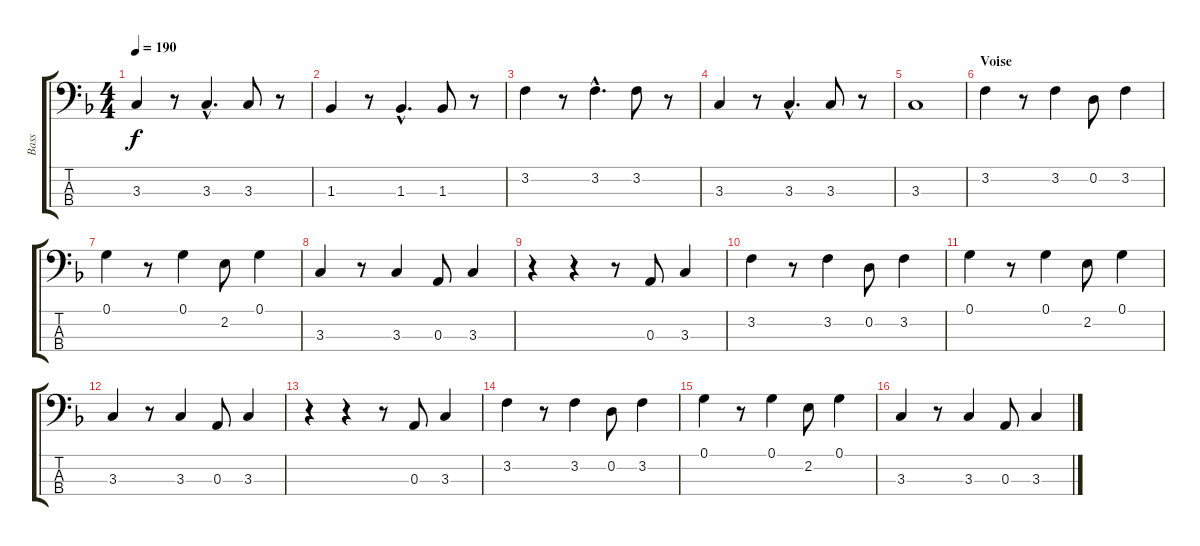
\track ("Bass" "Bass") {instrument electricbassfinger}
\staff {score tabs}
\tuning (G2 D2 A1 E1) {hide}
\ts (4 4)
\tempo 190
\clef f4
\ks f
3.3.4{dy f} r.8 3.3{hac}.4{d} 3.3.8 r.8 |
1.3.4 r.8 1.3{hac}.4{d} 1.3.8 r.8 |
3.2.4 r.8 3.2{hac}.4{d} 3.2.8 r.8 |
3.3.4 r.8 3.3{hac}.4{d} 3.3.8 r.8 |
3.3.1 |
\section ("" "Voise")
3.2.4 r.8 3.2.4 0.2.8 3.2.4 |
0.1.4 r.8 0.1.4 2.2.8 0.1.4 |
3.3.4 r.8 3.3.4 0.3.8 3.3.4 |
r.4 r.4 r.8 0.3.8 3.3.4 |
3.2.4 r.8 3.2.4 0.2.8 3.2.4 |
0.1.4 r.8 0.1.4 2.2.8 0.1.4 |
3.3.4 r.8 3.3.4 0.3.8 3.3.4 |
r.4 r.4 r.8 0.3.8 3.3.4 |
3.2.4 r.8 3.2.4 0.2.8 3.2.4 |
0.1.4 r.8 0.1.4 2.2.8 0.1.4 |
3.3.4 r.8 3.3.4 0.3.8 3.3.4
